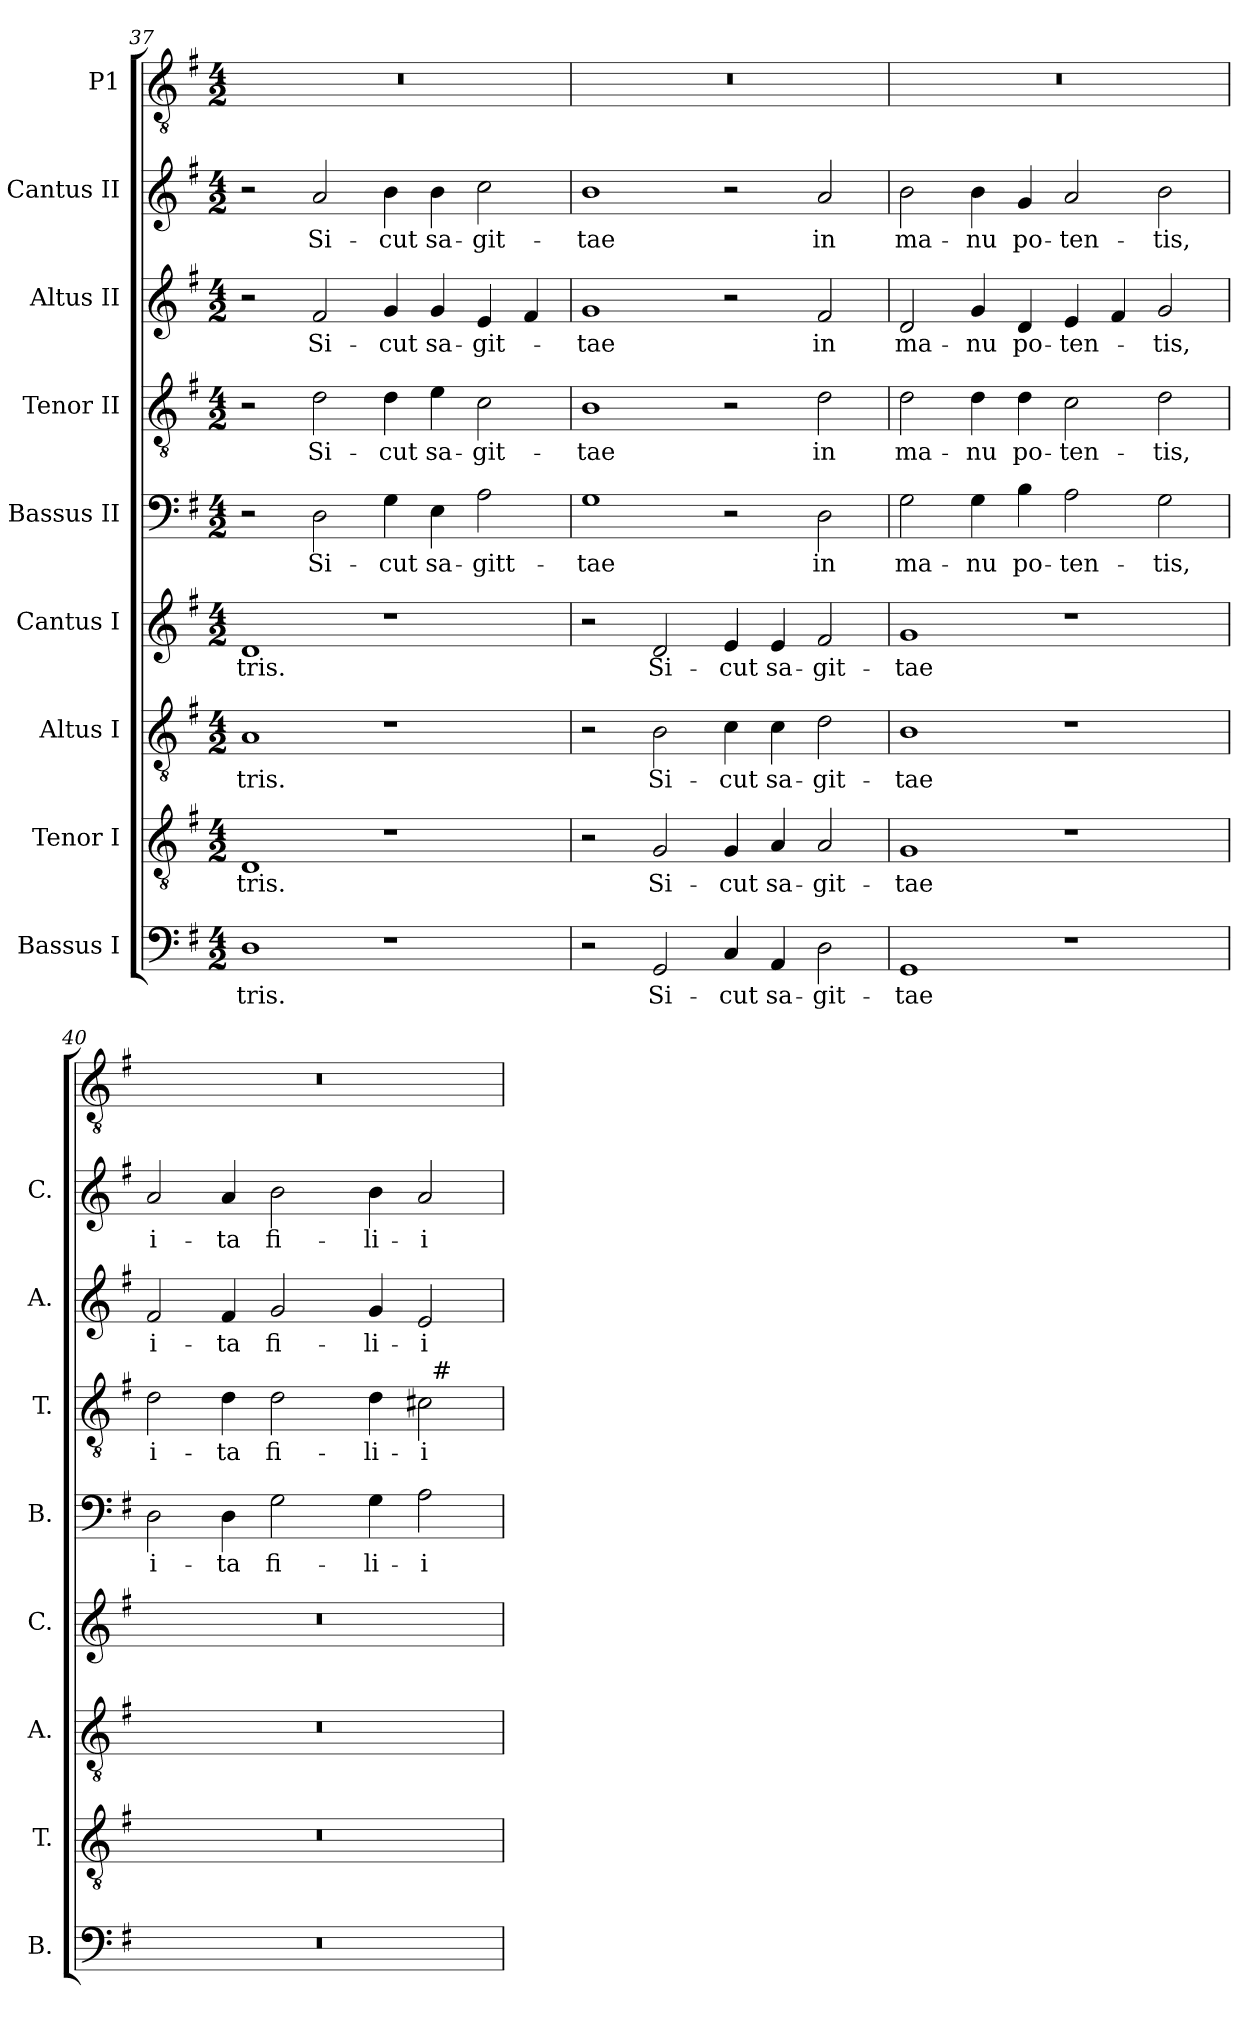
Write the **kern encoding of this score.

**kern	**text	**kern	**text	**kern	**text	**kern	**text	**kern	**text	**kern	**text	**kern	**text	**kern	**text	**kern
*part9	*part9	*part8	*part8	*part7	*part7	*part6	*part6	*part5	*part5	*part4	*part4	*part3	*part3	*part2	*part2	*part1
*staff9	*staff9	*staff8	*staff8	*staff7	*staff7	*staff6	*staff6	*staff5	*staff5	*staff4	*staff4	*staff3	*staff3	*staff2	*staff2	*staff1
*I"Bassus I	*	*I"Tenor I	*	*I"Altus I	*	*I"Cantus I	*	*I"Bassus II	*	*I"Tenor II	*	*I"Altus II	*	*I"Cantus II	*	*I"P1
*I'B.	*	*I'T.	*	*I'A.	*	*I'C.	*	*I'B.	*	*I'T.	*	*I'A.	*	*I'C.	*	*
!!LO:PB:g=z
*clefF4	*	*clefGv2	*	*clefGv2	*	*clefG2	*	*clefF4	*	*clefGv2	*	*clefG2	*	*clefG2	*	*clefGv2
*	*	*ITrd7c12	*	*ITrd7c12	*	*	*	*	*	*ITrd7c12	*	*	*	*	*	*ITrd7c12
*k[f#]	*	*k[f#]	*	*k[f#]	*	*k[f#]	*	*k[f#]	*	*k[f#]	*	*k[f#]	*	*k[f#]	*	*k[f#]
*G:	*	*G:	*	*G:	*	*G:	*	*G:	*	*G:	*	*G:	*	*G:	*	*G:
*M4/2	*	*M4/2	*	*M4/2	*	*M4/2	*	*M4/2	*	*M4/2	*	*M4/2	*	*M4/2	*	*M4/2
=37	=37	=37	=37	=37	=37	=37	=37	=37	=37	=37	=37	=37	=37	=37	=37	=37
!	!LO:LY:b	!	!LO:LY:b	!	!LO:LY:b	!	!LO:LY:b	!	!	!	!	!	!	!	!	!LO:N:vis=1
1D	-tris.	1DD	-tris.	1AA	-tris.	1d	-tris.	2r	.	2r	.	2r	.	2r	.	0r
!	!	!	!	!	!	!	!	!	!LO:LY:b	!	!LO:LY:b	!	!LO:LY:b	!	!LO:LY:b	!
.	.	.	.	.	.	.	.	2D\	Si-	2D\	Si-	2f#/	Si-	2a/	Si-	.
!	!	!	!	!	!	!	!	!	!LO:LY:b	!	!LO:LY:b	!	!LO:LY:b	!	!LO:LY:b	!
1r	.	1r	.	1r	.	1r	.	4G\	-cut	4D\	-cut	4g/	-cut	4b\	-cut	.
!	!	!	!	!	!	!	!	!	!LO:LY:b	!	!LO:LY:b	!	!LO:LY:b	!	!LO:LY:b	!
.	.	.	.	.	.	.	.	4E\	sa-	4E\	sa-	4g/	sa-	4b\	sa-	.
!	!	!	!	!	!	!	!	!	!LO:LY:b	!	!LO:LY:b	!	!LO:LY:b	!	!LO:LY:b	!
.	.	.	.	.	.	.	.	2A\	-gitt-	2C\	-git-	4e/	-git-	2cc\	-git-	.
.	.	.	.	.	.	.	.	.	.	.	.	4f#/	.	.	.	.
=38	=38	=38	=38	=38	=38	=38	=38	=38	=38	=38	=38	=38	=38	=38	=38	=38
!	!	!	!	!	!	!	!	!	!LO:LY:b	!	!LO:LY:b	!	!LO:LY:b	!	!LO:LY:b	!LO:N:vis=1
2r	.	2r	.	2r	.	2r	.	1G	-tae	1BB	-tae	1g	-tae	1b	-tae	0r
!	!LO:LY:b	!	!LO:LY:b	!	!LO:LY:b	!	!LO:LY:b	!	!	!	!	!	!	!	!	!
2GG/	Si-	2GG/	Si-	2BB\	Si-	2d/	Si-	.	.	.	.	.	.	.	.	.
!	!LO:LY:b	!	!LO:LY:b	!	!LO:LY:b	!	!LO:LY:b	!	!	!	!	!	!	!	!	!
4C/	-cut	4GG/	-cut	4C\	-cut	4e/	-cut	2r	.	2r	.	2r	.	2r	.	.
!	!LO:LY:b	!	!LO:LY:b	!	!LO:LY:b	!	!LO:LY:b	!	!	!	!	!	!	!	!	!
4AA/	sa-	4AA/	sa-	4C\	sa-	4e/	sa-	.	.	.	.	.	.	.	.	.
!	!LO:LY:b	!	!LO:LY:b	!	!LO:LY:b	!	!LO:LY:b	!	!LO:LY:b	!	!LO:LY:b	!	!LO:LY:b	!	!LO:LY:b	!
2D\	-git-	2AA/	-git-	2D\	-git-	2f#/	-git-	2D\	in	2D\	in	2f#/	in	2a/	in	.
=39	=39	=39	=39	=39	=39	=39	=39	=39	=39	=39	=39	=39	=39	=39	=39	=39
!	!LO:LY:b	!	!LO:LY:b	!	!LO:LY:b	!	!LO:LY:b	!	!LO:LY:b	!	!LO:LY:b	!	!LO:LY:b	!	!LO:LY:b	!LO:N:vis=1
1GG	-tae	1GG	-tae	1BB	-tae	1g	-tae	2G\	ma-	2D\	ma-	2d/	ma-	2b\	ma-	0r
!	!	!	!	!	!	!	!	!	!LO:LY:b	!	!LO:LY:b	!	!LO:LY:b	!	!LO:LY:b	!
.	.	.	.	.	.	.	.	4G\	-nu	4D\	-nu	4g/	-nu	4b\	-nu	.
!	!	!	!	!	!	!	!	!	!LO:LY:b	!	!LO:LY:b	!	!LO:LY:b	!	!LO:LY:b	!
.	.	.	.	.	.	.	.	4B\	po-	4D\	po-	4d/	po-	4g/	po-	.
!	!	!	!	!	!	!	!	!	!LO:LY:b	!	!LO:LY:b	!	!LO:LY:b	!	!LO:LY:b	!
1r	.	1r	.	1r	.	1r	.	2A\	-ten-	2C\	-ten-	4e/	-ten-	2a/	-ten-	.
.	.	.	.	.	.	.	.	.	.	.	.	4f#/	.	.	.	.
!	!	!	!	!	!	!	!	!	!LO:LY:b	!	!LO:LY:b	!	!LO:LY:b	!	!LO:LY:b	!
.	.	.	.	.	.	.	.	2G\	-tis,	2D\	-tis,	2g/	-tis,	2b\	-tis,	.
=40	=40	=40	=40	=40	=40	=40	=40	=40	=40	=40	=40	=40	=40	=40	=40	=40
!LO:N:vis=1	!	!LO:N:vis=1	!	!LO:N:vis=1	!	!LO:N:vis=1	!	!	!LO:LY:b	!	!LO:LY:b	!	!LO:LY:b	!	!LO:LY:b	!LO:N:vis=1
*	*	*	*	*	*	*	*	*	*	*^	*	*	*	*	*	*
0r	.	0r	.	0r	.	0r	.	2D\	i-	2D\	1ryy	i-	2f#/	i-	2a/	i-	0r
!	!	!	!	!	!	!	!	!	!LO:LY:b	!	!	!LO:LY:b	!	!LO:LY:b	!	!LO:LY:b	!
.	.	.	.	.	.	.	.	4D\	-ta	4D\	.	-ta	4f#/	-ta	4a/	-ta	.
!	!	!	!	!	!	!	!	!	!LO:LY:b	!	!	!LO:LY:b	!	!LO:LY:b	!	!LO:LY:b	!
.	.	.	.	.	.	.	.	2G\	fi-	2D\	.	fi-	2g/	fi-	2b\	fi-	.
.	.	.	.	.	.	.	.	.	.	.	2ryy	.	.	.	.	.	.
!	!	!	!	!	!	!	!	!	!LO:LY:b	!	!	!LO:LY:b	!	!LO:LY:b	!	!LO:LY:b	!
.	.	.	.	.	.	.	.	4G\	-li-	4D\	.	-li-	4g/	-li-	4b\	-li-	.
!	!	!	!	!	!	!	!	!	!LO:LY:b	!	!	!LO:LY:b	!	!LO:LY:b	!	!LO:LY:b	!
.	.	.	.	.	.	.	.	2A\	-i	2C#\	32ryy	-i	2e/	-i	2a/	-i	.
!	!	!	!	!	!	!	!	!	!	!	!LO:TX:a:t=#	!	!	!	!	!	!
.	.	.	.	.	.	.	.	.	.	.	4...ryy	.	.	.	.	.	.
*	*	*	*	*	*	*	*	*	*	*v	*v	*	*	*	*	*	*
=	=	=	=	=	=	=	=	=	=	=	=	=	=	=	=	=
*-	*-	*-	*-	*-	*-	*-	*-	*-	*-	*-	*-	*-	*-	*-	*-	*-
